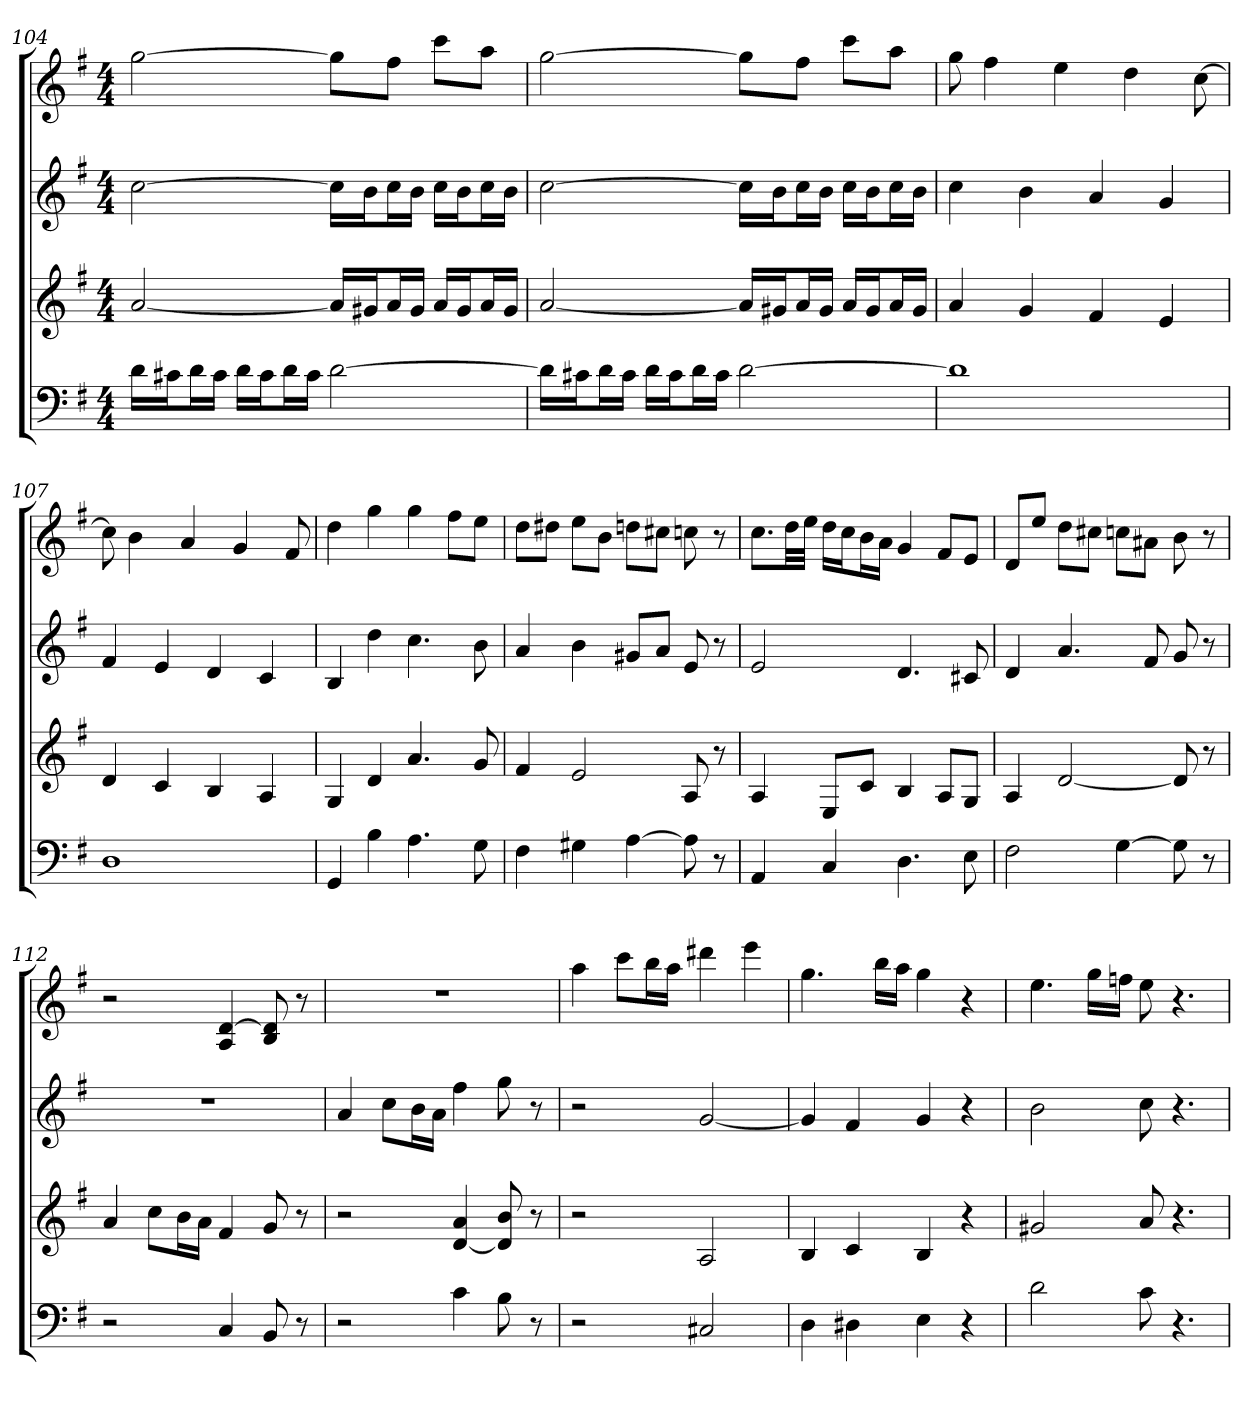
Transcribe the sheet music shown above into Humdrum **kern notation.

**kern	**kern	**kern	**kern
*part4	*part3	*part2	*part1
*staff4	*staff3	*staff2	*staff1
*k[f#]	*k[f#]	*k[f#]	*k[f#]
*G:	*G:	*G:	*G:
*M4/4	*M4/4	*M4/4	*M4/4
=104	=104	=104	=104
16dLL	[2a	[2cc	[2gg
16c#XJ	.	.	.
16dL	.	.	.
16c#JJ	.	.	.
16dLL	.	.	.
16c#J	.	.	.
16dL	.	.	.
16c#JJ	.	.	.
[2d	16aLL]	16ccLL]	8ggL]
.	16g#XJ	16bJ	.
.	16aL	16ccL	8ff#J
.	16g#JJ	16bJJ	.
.	16aLL	16ccLL	8cccL
.	16g#J	16bJ	.
.	16aL	16ccL	8aaJ
.	16g#JJ	16bJJ	.
=105	=105	=105	=105
16dLL]	[2a	[2cc	[2gg
16c#XJ	.	.	.
16dL	.	.	.
16c#JJ	.	.	.
16dLL	.	.	.
16c#J	.	.	.
16dL	.	.	.
16c#JJ	.	.	.
[2d	16aLL]	16ccLL]	8ggL]
.	16g#XJ	16bJ	.
.	16aL	16ccL	8ff#J
.	16g#JJ	16bJJ	.
.	16aLL	16ccLL	8cccL
.	16g#J	16bJ	.
.	16aL	16ccL	8aaJ
.	16g#JJ	16bJJ	.
=106	=106	=106	=106
1d]	4a	4cc	8gg
.	.	.	4ff#
.	4g	4b	.
.	.	.	4ee
.	4f#	4a	.
.	.	.	4dd
.	4e	4g	.
.	.	.	[8cc
=107	=107	=107	=107
1D	4d	4f#	8cc]
.	.	.	4b
.	4c	4e	.
.	.	.	4a
.	4B	4d	.
.	.	.	4g
.	4A	4c	.
.	.	.	8f#
=108	=108	=108	=108
4GG	4G	4B	4dd
4B	4d	4dd	4gg
4.A	4.a	4.cc	4gg
.	.	.	8ff#L
8G	8g	8b	8eeJ
=109	=109	=109	=109
4F#	4f#	4a	8ddL
.	.	.	8dd#XJ
4G#X	2e	4b	8eeL
.	.	.	8bJ
[4A	.	8g#XL	8ddnL
.	.	8aJ	8cc#XJ
8A]	8A	8e	8ccn
8r	8r	8r	8r
=110	=110	=110	=110
4AA	4A	2e	8.ccL
.	.	.	32ddLL
.	.	.	32eeJJJ
4C	8EL	.	16ddLL
.	.	.	16ccJ
.	8cJ	.	16bL
.	.	.	16aJJ
4.D	4B	4.d	4g
.	8AL	.	8f#L
8E	8GJ	8c#X	8eJ
=111	=111	=111	=111
2F#	4A	4d	8dL
.	.	.	8eeJ
.	[2d	4.a	8ddL
.	.	.	8cc#XJ
[4G	.	.	8ccnL
.	.	8f#	8a#XJ
8G]	8d]	8g	8b
8r	8r	8r	8r
=112	=112	=112	=112
2r	4a	1r	2r
.	8ccL	.	.
.	16bL	.	.
.	16aJJ	.	.
4C	4f#	.	4A [4d
8BB	8g	.	8B 8d]
8r	8r	.	8r
=113	=113	=113	=113
2r	2r	4a	1r
.	.	8ccL	.
.	.	16bL	.
.	.	16aJJ	.
4c	[4d 4a	4ff#	.
8B	8d] 8b	8gg	.
8r	8r	8r	.
=114	=114	=114	=114
2r	2r	2r	4aa
.	.	.	8cccL
.	.	.	16bbL
.	.	.	16aaJJ
2C#X	2A	[2g	4ddd#X
.	.	.	4eee
=115	=115	=115	=115
4D	4B	4g]	4.gg
4D#X	4c	4f#	.
.	.	.	16bbLL
.	.	.	16aaJJ
4E	4B	4g	4gg
4r	4r	4r	4r
=116	=116	=116	=116
2d	2g#X	2b	4.ee
.	.	.	16ggLL
.	.	.	16ffnJJ
8c	8a	8cc	8ee
4.r	4.r	4.r	4.r
=	=	=	=
*-	*-	*-	*-
